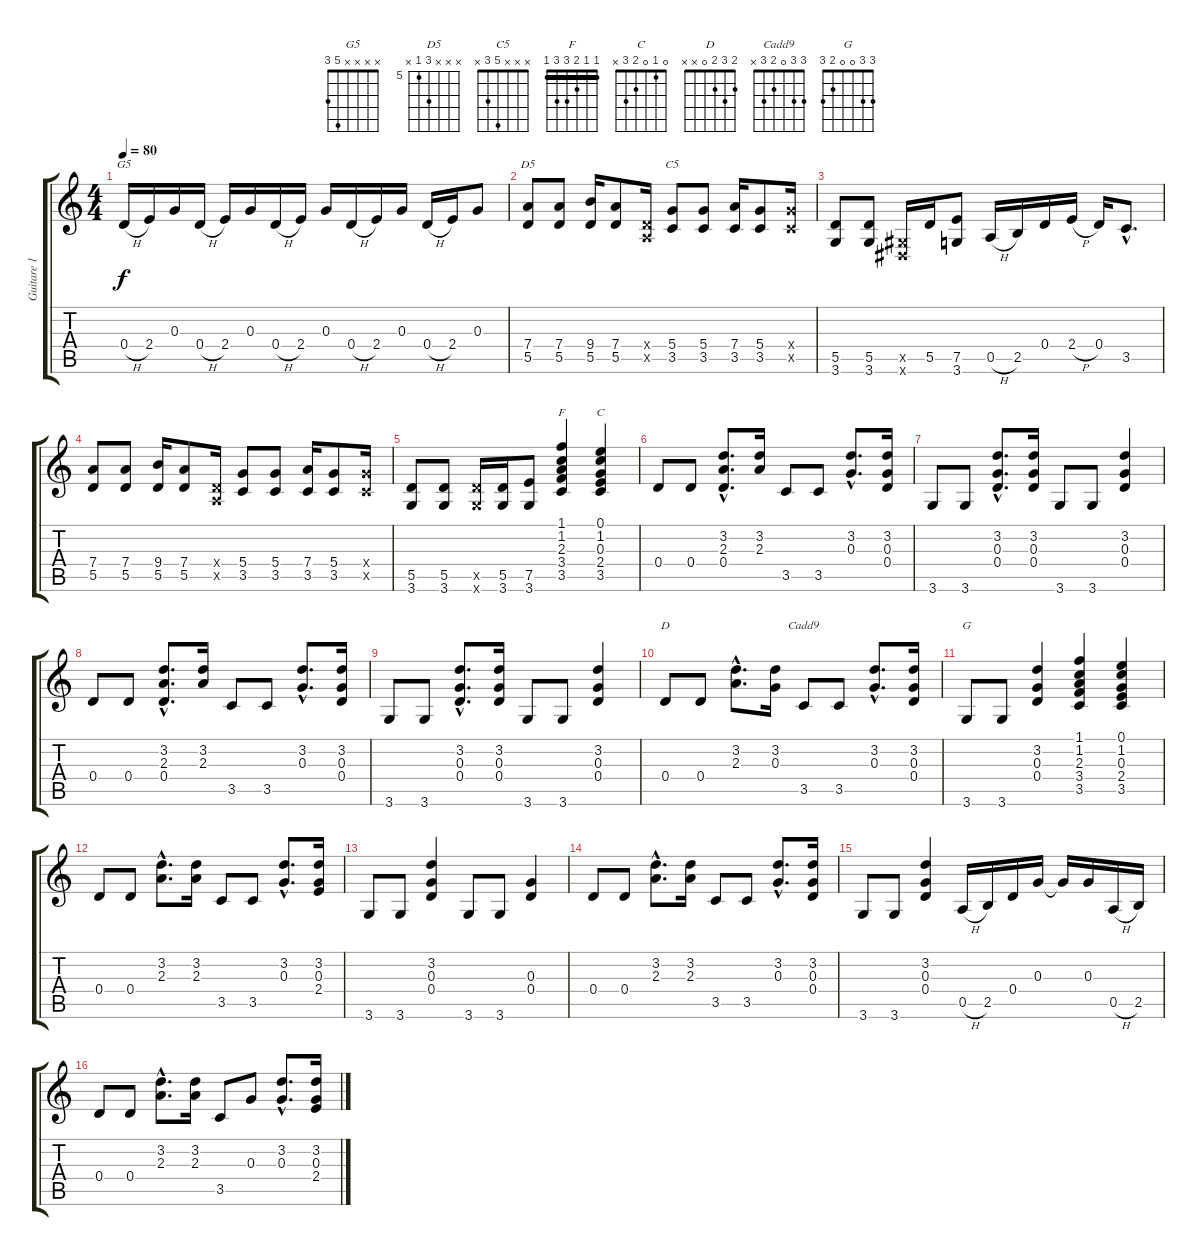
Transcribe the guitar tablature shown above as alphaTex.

\track ("Guitare 1" "Guitare 1") {instrument electricguitarclean}
\staff {score tabs}
\tuning (E4 B3 G3 D3 A2 E2) {hide}
\chord ("G5" x x x x 5 3)
\chord ("D5" x x x 7 5 x) {firstfret 5}
\chord ("C5" x x x 5 3 x)
\chord ("F" 1 1 2 3 3 1) {barre 1}
\chord ("C" 0 1 0 2 3 x)
\chord ("D" 2 3 2 0 x x)
\chord ("Cadd9" 3 3 0 2 3 x)
\chord ("G" 3 3 0 0 2 3)
\ts (4 4)
\tempo 80
\clef g2
\ks c
0.4{h}.16{ch "G5" dy f} 2.4.16 0.3.16 0.4{h}.16 2.4.16 0.3.16 0.4{h}.16 2.4.16 0.3.16 0.4{h}.16 2.4.16 0.3.16 0.4{h}.16 2.4.16 0.3.8 |
(7.4 5.5).8{ch "D5"} (7.4 5.5).8 (9.4 5.5).16 (7.4 5.5).8 (0.4{x} 0.5{x}).16 (5.4 3.5).8{ch "C5"} (5.4 3.5).8 (7.4 3.5).16 (5.4 3.5).8 (5.4{x} 3.5{x}).16 |
(5.5 3.6).8 (5.5 3.6).8 (-1.5{x} -1.6{x}).16 5.5.16 (7.5 3.6).8 0.5{h}.16 2.5.16 0.4.16 2.4{h}.16 0.4.16 3.5{hac}.8{d} |
(7.4 5.5).8 (7.4 5.5).8 (9.4 5.5).16 (7.4 5.5).8 (0.4{x} 0.5{x}).16 (5.4 3.5).8 (5.4 3.5).8 (7.4 3.5).16 (5.4 3.5).8 (5.4{x} 3.5{x}).16 |
(5.5 3.6).8 (5.5 3.6).8 (5.5{x} 3.6{x}).16 (5.5 3.6).16 (7.5 3.6).8 (1.1 1.2 2.3 3.4 3.5).4{ch "F"} (0.1 1.2 0.3 2.4 3.5).4{ch "C"} |
0.4.8 0.4.8 (3.2{hac} 2.3{hac} 0.4{hac}).8{d} (3.2 2.3).16 3.5.8 3.5.8 (3.2{hac} 0.3{hac}).8{d} (3.2 0.3 0.4).16 |
3.6.8 3.6.8 (3.2{hac} 0.3{hac} 0.4{hac}).8{d} (3.2 0.3 0.4).16 3.6.8 3.6.8 (3.2 0.3 0.4).4 |
0.4.8 0.4.8 (3.2{hac} 2.3{hac} 0.4{hac}).8{d} (3.2 2.3).16 3.5.8 3.5.8 (3.2{hac} 0.3{hac}).8{d} (3.2 0.3 0.4).16 |
3.6.8 3.6.8 (3.2{hac} 0.3{hac} 0.4{hac}).8{d} (3.2 0.3 0.4).16 3.6.8 3.6.8 (3.2 0.3 0.4).4 |
0.4.8{ch "D"} 0.4.8 (3.2{hac} 2.3{hac}).8{d} (3.2 0.3).16 3.5.8{ch "Cadd9"} 3.5.8 (3.2{hac} 0.3{hac}).8{d} (3.2 0.3 0.4).16 |
3.6.8{ch "G"} 3.6.8 (3.2 0.3 0.4).4 (1.1 1.2 2.3 3.4 3.5).4 (0.1 1.2 0.3 2.4 3.5).4 |
0.4.8 0.4.8 (3.2{hac} 2.3{hac}).8{d} (3.2 2.3).16 3.5.8 3.5.8 (3.2{hac} 0.3{hac}).8{d} (3.2 0.3 2.4).16 |
3.6.8 3.6.8 (3.2 0.3 0.4).4 3.6.8 3.6.8 (0.3 0.4).4 |
0.4.8 0.4.8 (3.2{hac} 2.3{hac}).8{d} (3.2 2.3).16 3.5.8 3.5.8 (3.2{hac} 0.3{hac}).8{d} (3.2 0.3 0.4).16 |
3.6.8 3.6.8 (3.2 0.3 0.4).4 0.5{h}.16 2.5.16 0.4.16 0.3.16 0.3{t}.16 0.3.16 0.5{h}.16 2.5.16 |
0.4.8 0.4.8 (3.2{hac} 2.3{hac}).8{d} (3.2 2.3).16 3.5.8 0.3.8 (3.2{hac} 0.3{hac}).8{d} (3.2 0.3 2.4).16
